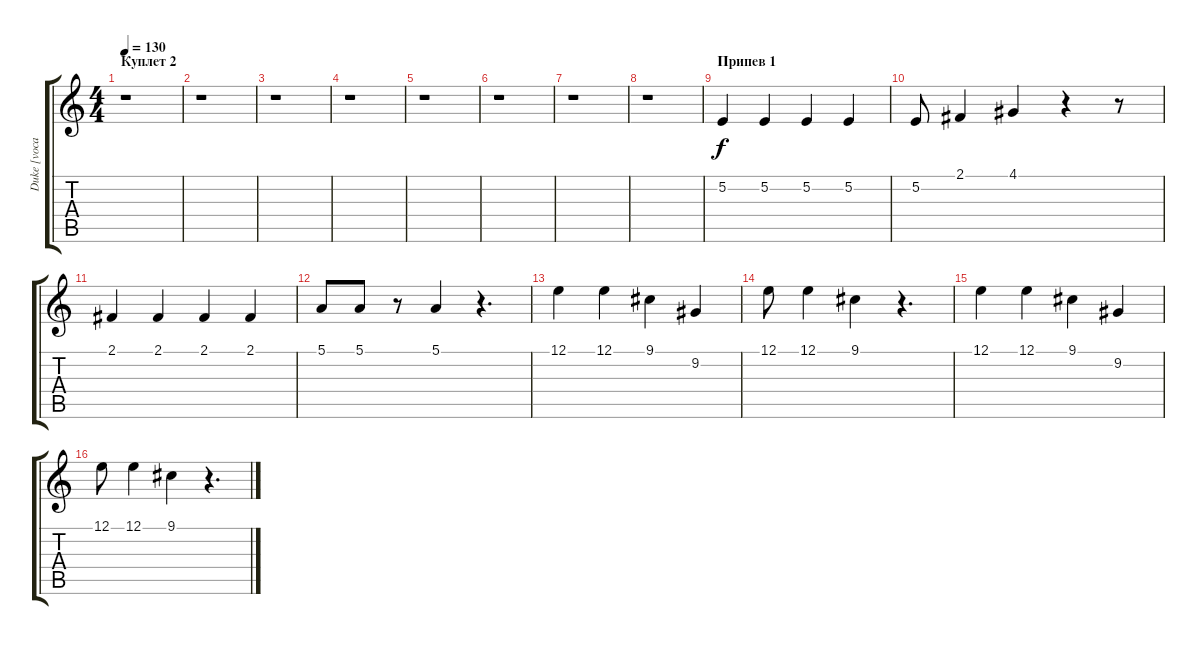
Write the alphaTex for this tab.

\track ("Duke [vocal]" "Duke [voca") {instrument viola}
\staff {score tabs}
\tuning (E4 B3 G3 D3 A2 E2) {hide}
\ts (4 4)
\section ("" "Куплет 2")
\tempo 130
\clef g2
\ks c
r.1{dy f} |
r.1 |
r.1 |
r.1 |
r.1 |
r.1 |
r.1 |
r.1 |
\section ("" "Припев 1")
5.2.4 5.2.4 5.2.4 5.2.4 |
5.2.8 2.1.4 4.1.4 r.4 r.8 |
2.1.4 2.1.4 2.1.4 2.1.4 |
5.1.8 5.1.8 r.8 5.1.4 r.4{d} |
12.1.4 12.1.4 9.1.4 9.2.4 |
12.1.8 12.1.4 9.1.4 r.4{d} |
12.1.4 12.1.4 9.1.4 9.2.4 |
12.1.8 12.1.4 9.1.4 r.4{d}
